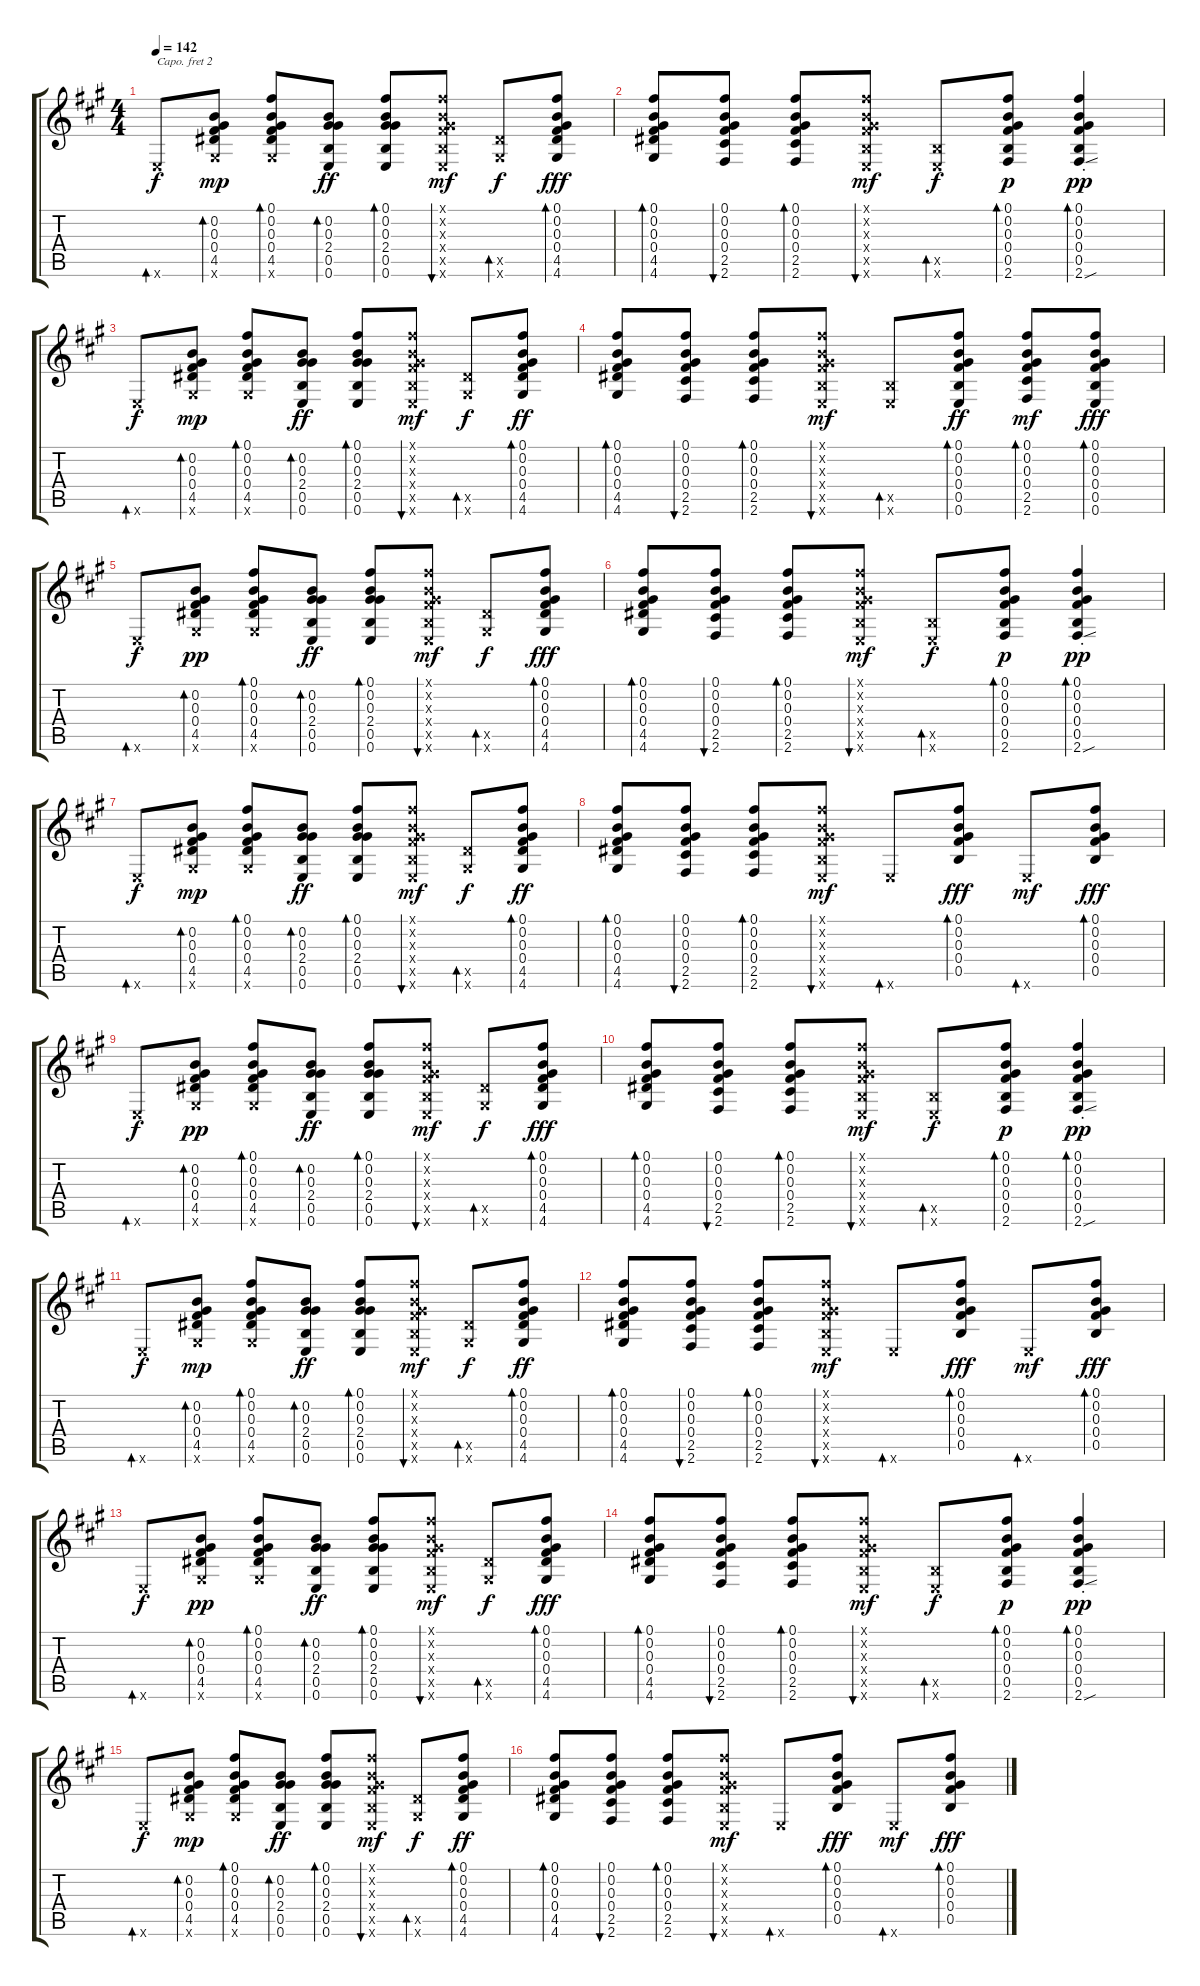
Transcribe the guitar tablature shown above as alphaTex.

\track "" {instrument acousticguitarsteel}
\staff {score tabs}
\capo 2
\tuning (E4 A3 Gb3 E3 A2 D2) {hide}
\ts (4 4)
\tempo 142
\clef g2
\ks a
0.6{x}.8{bd 30 dy f instrument acousticguitarsteel} (0.2 0.3 0.4 4.5 4.6{x}).8{bd 30 dy mp} (0.1 0.2 0.3 0.4 4.5 4.6{x}).8{bd 30} (0.2 0.3 2.4 0.5 0.6).8{bd 30 dy ff} (0.1 0.2 0.3 2.4 0.5 0.6).8{bd 30} (0.1{x} 0.2{x} 0.3{x} 0.4{x} 0.5{x} 0.6{x}).8{bu 30 dy mf} (4.5{x} 4.6{x}).8{bd 30 dy f} (0.1 0.2 0.3 0.4 4.5 4.6).8{bd 30 dy fff} |
(0.1 0.2 0.3 0.4 4.5 4.6).8{bd 30} (0.1 0.2 0.3 0.4 2.5 2.6).8{bu 30} (0.1 0.2 0.3 0.4 2.5 2.6).8{bd 30} (0.1{x} 0.2{x} 0.3{x} 0.4{x} 0.5{x} 0.6{x}).8{bu 30 dy mf} (0.5{x} 0.6{x}).8{bd 30 dy f} (0.1 0.2 0.3 0.4 0.5 2.6).8{bd 30 dy p} (0.1{st} 0.2{st} 0.3{st} 0.4{st} 0.5{st} 2.6{sou}).4{bd 30 dy pp} |
0.6{x}.8{bd 30 dy f} (0.2 0.3 0.4 4.5 4.6{x}).8{bd 30 dy mp} (0.1 0.2 0.3 0.4 4.5 4.6{x}).8{bd 30} (0.2 0.3 2.4 0.5 0.6).8{bd 30 dy ff} (0.1 0.2 0.3 2.4 0.5 0.6).8{bd 30} (0.1{x} 0.2{x} 0.3{x} 0.4{x} 0.5{x} 0.6{x}).8{bu 30 dy mf} (4.5{x} 4.6{x}).8{bd 30 dy f} (0.1 0.2 0.3 0.4 4.5 4.6).8{bd 30 dy ff} |
(0.1 0.2 0.3 0.4 4.5 4.6).8{bd 30} (0.1 0.2 0.3 0.4 2.5 2.6).8{bu 30} (0.1 0.2 0.3 0.4 2.5 2.6).8{bd 30} (0.1{x} 0.2{x} 0.3{x} 0.4{x} 0.5{x} 0.6{x}).8{bu 30 dy mf} (0.5{x} 0.6{x}).8{bd 30} (0.1 0.2 0.3 0.4 0.5 0.6).8{bd 30 dy ff} (0.1 0.2 0.3 0.4 2.5 2.6).8{bd 30 dy mf} (0.1 0.2 0.3 0.4 0.5 0.6).8{bd 30 dy fff} |
0.6{x}.8{bd 30 dy f} (0.2 0.3 0.4 4.5 4.6{x}).8{bd 30 dy pp} (0.1 0.2 0.3 0.4 4.5 4.6{x}).8{bd 30} (0.2 0.3 2.4 0.5 0.6).8{bd 30 dy ff} (0.1 0.2 0.3 2.4 0.5 0.6).8{bd 30} (0.1{x} 0.2{x} 0.3{x} 0.4{x} 0.5{x} 0.6{x}).8{bu 30 dy mf} (4.5{x} 4.6{x}).8{bd 30 dy f} (0.1 0.2 0.3 0.4 4.5 4.6).8{bd 30 dy fff} |
(0.1 0.2 0.3 0.4 4.5 4.6).8{bd 30} (0.1 0.2 0.3 0.4 2.5 2.6).8{bu 30} (0.1 0.2 0.3 0.4 2.5 2.6).8{bd 30} (0.1{x} 0.2{x} 0.3{x} 0.4{x} 0.5{x} 0.6{x}).8{bu 30 dy mf} (0.5{x} 0.6{x}).8{bd 30 dy f} (0.1 0.2 0.3 0.4 0.5 2.6).8{bd 30 dy p} (0.1{st} 0.2{st} 0.3{st} 0.4{st} 0.5{st} 2.6{sou}).4{bd 30 dy pp} |
0.6{x}.8{bd 30 dy f} (0.2 0.3 0.4 4.5 4.6{x}).8{bd 30 dy mp} (0.1 0.2 0.3 0.4 4.5 4.6{x}).8{bd 30} (0.2 0.3 2.4 0.5 0.6).8{bd 30 dy ff} (0.1 0.2 0.3 2.4 0.5 0.6).8{bd 30} (0.1{x} 0.2{x} 0.3{x} 0.4{x} 0.5{x} 0.6{x}).8{bu 30 dy mf} (4.5{x} 4.6{x}).8{bd 30 dy f} (0.1 0.2 0.3 0.4 4.5 4.6).8{bd 30 dy ff} |
(0.1 0.2 0.3 0.4 4.5 4.6).8{bd 30} (0.1 0.2 0.3 0.4 2.5 2.6).8{bu 30} (0.1 0.2 0.3 0.4 2.5 2.6).8{bd 30} (0.1{x} 0.2{x} 0.3{x} 0.4{x} 0.5{x} 0.6{x}).8{bu 30 dy mf} 0.6{x}.8{bd 30} (0.1 0.2 0.3 0.4 0.5).8{bd 30 dy fff} 0.6{x}.8{bd 30 dy mf} (0.1 0.2 0.3 0.4 0.5).8{bd 30 dy fff} |
0.6{x}.8{bd 30 dy f} (0.2 0.3 0.4 4.5 4.6{x}).8{bd 30 dy pp} (0.1 0.2 0.3 0.4 4.5 4.6{x}).8{bd 30} (0.2 0.3 2.4 0.5 0.6).8{bd 30 dy ff} (0.1 0.2 0.3 2.4 0.5 0.6).8{bd 30} (0.1{x} 0.2{x} 0.3{x} 0.4{x} 0.5{x} 0.6{x}).8{bu 30 dy mf} (4.5{x} 4.6{x}).8{bd 30 dy f} (0.1 0.2 0.3 0.4 4.5 4.6).8{bd 30 dy fff} |
(0.1 0.2 0.3 0.4 4.5 4.6).8{bd 30} (0.1 0.2 0.3 0.4 2.5 2.6).8{bu 30} (0.1 0.2 0.3 0.4 2.5 2.6).8{bd 30} (0.1{x} 0.2{x} 0.3{x} 0.4{x} 0.5{x} 0.6{x}).8{bu 30 dy mf} (0.5{x} 0.6{x}).8{bd 30 dy f} (0.1 0.2 0.3 0.4 0.5 2.6).8{bd 30 dy p} (0.1{st} 0.2{st} 0.3{st} 0.4{st} 0.5{st} 2.6{sou}).4{bd 30 dy pp} |
0.6{x}.8{bd 30 dy f} (0.2 0.3 0.4 4.5 4.6{x}).8{bd 30 dy mp} (0.1 0.2 0.3 0.4 4.5 4.6{x}).8{bd 30} (0.2 0.3 2.4 0.5 0.6).8{bd 30 dy ff} (0.1 0.2 0.3 2.4 0.5 0.6).8{bd 30} (0.1{x} 0.2{x} 0.3{x} 0.4{x} 0.5{x} 0.6{x}).8{bu 30 dy mf} (4.5{x} 4.6{x}).8{bd 30 dy f} (0.1 0.2 0.3 0.4 4.5 4.6).8{bd 30 dy ff} |
(0.1 0.2 0.3 0.4 4.5 4.6).8{bd 30} (0.1 0.2 0.3 0.4 2.5 2.6).8{bu 30} (0.1 0.2 0.3 0.4 2.5 2.6).8{bd 30} (0.1{x} 0.2{x} 0.3{x} 0.4{x} 0.5{x} 0.6{x}).8{bu 30 dy mf} 0.6{x}.8{bd 30} (0.1 0.2 0.3 0.4 0.5).8{bd 30 dy fff} 0.6{x}.8{bd 30 dy mf} (0.1 0.2 0.3 0.4 0.5).8{bd 30 dy fff} |
0.6{x}.8{bd 30 dy f} (0.2 0.3 0.4 4.5 4.6{x}).8{bd 30 dy pp} (0.1 0.2 0.3 0.4 4.5 4.6{x}).8{bd 30} (0.2 0.3 2.4 0.5 0.6).8{bd 30 dy ff} (0.1 0.2 0.3 2.4 0.5 0.6).8{bd 30} (0.1{x} 0.2{x} 0.3{x} 0.4{x} 0.5{x} 0.6{x}).8{bu 30 dy mf} (4.5{x} 4.6{x}).8{bd 30 dy f} (0.1 0.2 0.3 0.4 4.5 4.6).8{bd 30 dy fff} |
(0.1 0.2 0.3 0.4 4.5 4.6).8{bd 30} (0.1 0.2 0.3 0.4 2.5 2.6).8{bu 30} (0.1 0.2 0.3 0.4 2.5 2.6).8{bd 30} (0.1{x} 0.2{x} 0.3{x} 0.4{x} 0.5{x} 0.6{x}).8{bu 30 dy mf} (0.5{x} 0.6{x}).8{bd 30 dy f} (0.1 0.2 0.3 0.4 0.5 2.6).8{bd 30 dy p} (0.1{st} 0.2{st} 0.3{st} 0.4{st} 0.5{st} 2.6{sou}).4{bd 30 dy pp} |
0.6{x}.8{bd 30 dy f} (0.2 0.3 0.4 4.5 4.6{x}).8{bd 30 dy mp} (0.1 0.2 0.3 0.4 4.5 4.6{x}).8{bd 30} (0.2 0.3 2.4 0.5 0.6).8{bd 30 dy ff} (0.1 0.2 0.3 2.4 0.5 0.6).8{bd 30} (0.1{x} 0.2{x} 0.3{x} 0.4{x} 0.5{x} 0.6{x}).8{bu 30 dy mf} (4.5{x} 4.6{x}).8{bd 30 dy f} (0.1 0.2 0.3 0.4 4.5 4.6).8{bd 30 dy ff} |
(0.1 0.2 0.3 0.4 4.5 4.6).8{bd 30} (0.1 0.2 0.3 0.4 2.5 2.6).8{bu 30} (0.1 0.2 0.3 0.4 2.5 2.6).8{bd 30} (0.1{x} 0.2{x} 0.3{x} 0.4{x} 0.5{x} 0.6{x}).8{bu 30 dy mf} 0.6{x}.8{bd 30} (0.1 0.2 0.3 0.4 0.5).8{bd 30 dy fff} 0.6{x}.8{bd 30 dy mf} (0.1 0.2 0.3 0.4 0.5).8{bd 30 dy fff}
